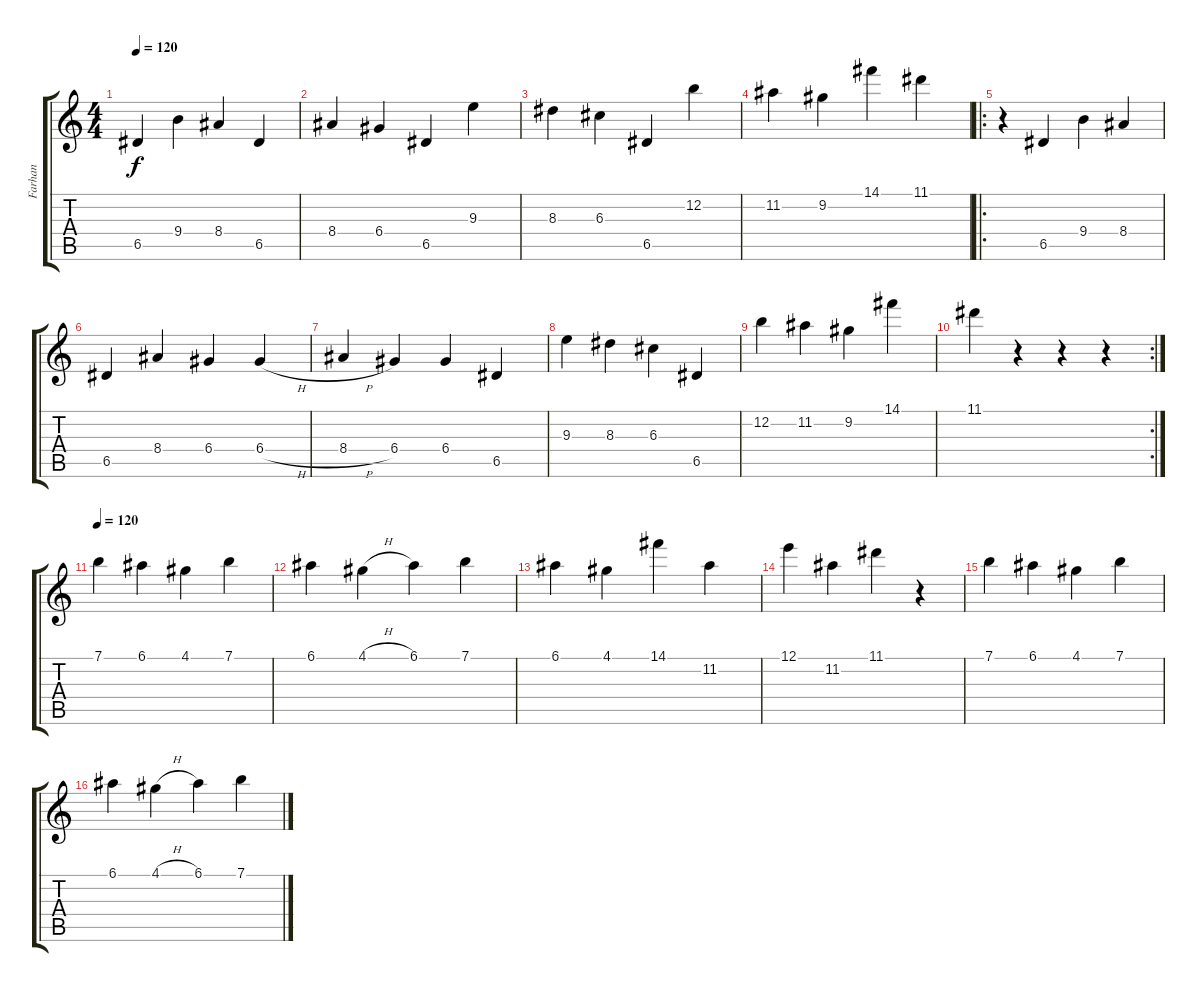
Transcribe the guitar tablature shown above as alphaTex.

\track ("Farhan" "Farhan") {instrument electricguitarclean}
\staff {score tabs}
\tuning (E4 B3 G3 D3 A2 E2) {hide}
\ts (4 4)
\tempo 120
\tempo 150
\tempo 120
\clef g2
\ks c
6.5.4{dy f instrument electricguitarclean} 9.4.4 8.4.4 6.5.4 |
8.4.4 6.4.4 6.5.4 9.3.4 |
8.3.4 6.3.4 6.5.4 12.2.4 |
11.2.4 9.2.4 14.1.4 11.1.4 |
\ro
r.4 6.5.4 9.4.4 8.4.4 |
6.5.4 8.4.4 6.4.4 6.4{h}.4 |
8.4{h}.4 6.4.4 6.4.4 6.5.4 |
9.3.4 8.3.4 6.3.4 6.5.4 |
12.2.4 11.2.4 9.2.4 14.1.4 |
\rc 2
11.1.4 r.4 r.4 r.4 |
\tempo 120
7.1.4{volume 8} 6.1.4 4.1.4 7.1.4 |
6.1.4 4.1{h}.4 6.1.4 7.1.4 |
6.1.4 4.1.4 14.1.4 11.2.4 |
12.1.4 11.2.4 11.1.4 r.4 |
7.1.4 6.1.4 4.1.4 7.1.4 |
6.1.4 4.1{h}.4 6.1.4 7.1.4
